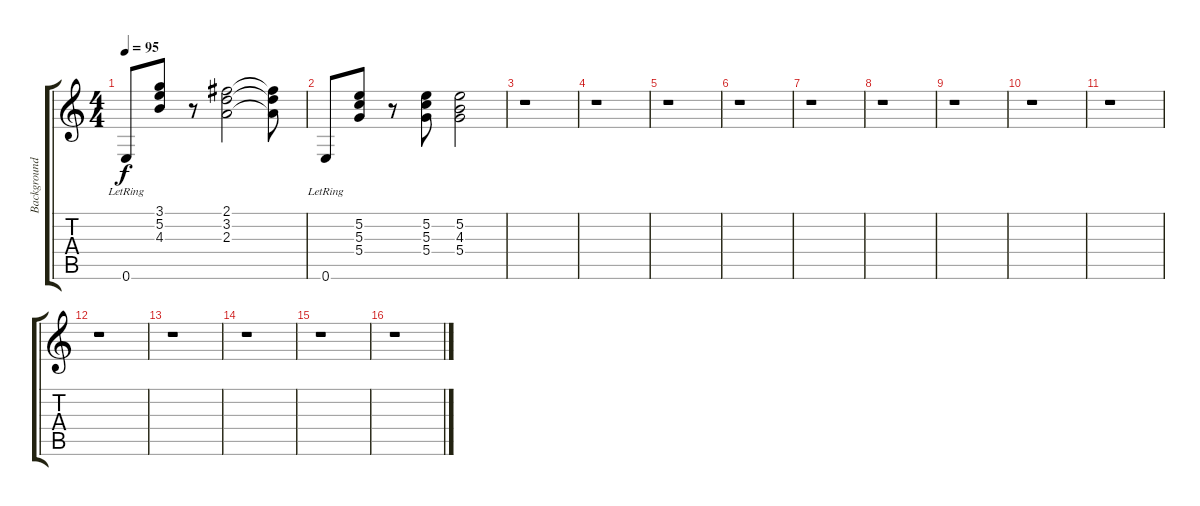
\track ("Background guitar (verse)" "Background") {instrument electricguitarmuted}
\staff {score tabs}
\tuning (E4 B3 G3 D3 A2 E2) {hide}
\ts (4 4)
\tempo 95
\clef g2
\ks c
0.6{lr}.8{dy f} (3.1 5.2 4.3).8 r.8 (2.1 3.2 2.3).2 (2.1{t} 3.2{t} 2.3{t}).8 |
0.6{lr}.8 (5.2 5.3 5.4).8 r.8 (5.2 5.3 5.4).8 (5.2 4.3 5.4).2 |
r.1 |
r.1 |
r.1 |
r.1 |
r.1 |
r.1 |
r.1 |
r.1 |
r.1 |
r.1 |
r.1 |
r.1 |
r.1 |
r.1
